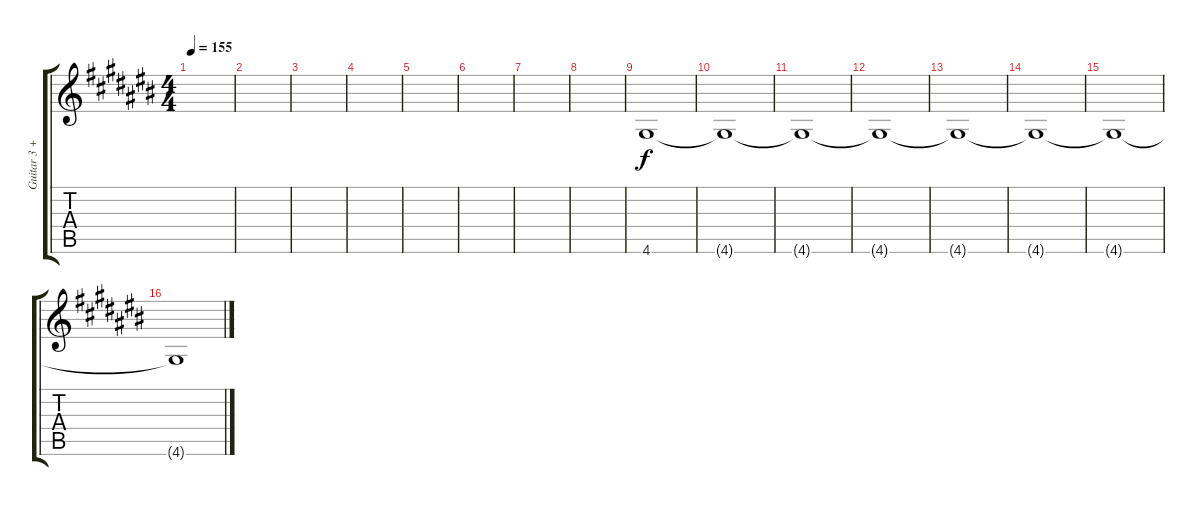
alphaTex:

\track ("Guitar 3 + Synth" "Guitar 3 +") {instrument distortionguitar}
\staff {score tabs}
\tuning (E4 B3 G3 D3 A2 E2) {hide}
\ts (4 4)
\tempo 155
\clef g2
\ks c#
|
|
|
|
|
|
|
|
4.6.1{volume 13 instrument synthstrings2} |
4.6{t}.1 |
4.6{t}.1 |
4.6{t}.1 |
4.6{t}.1 |
4.6{t}.1 |
4.6{t}.1 |
4.6{t}.1
